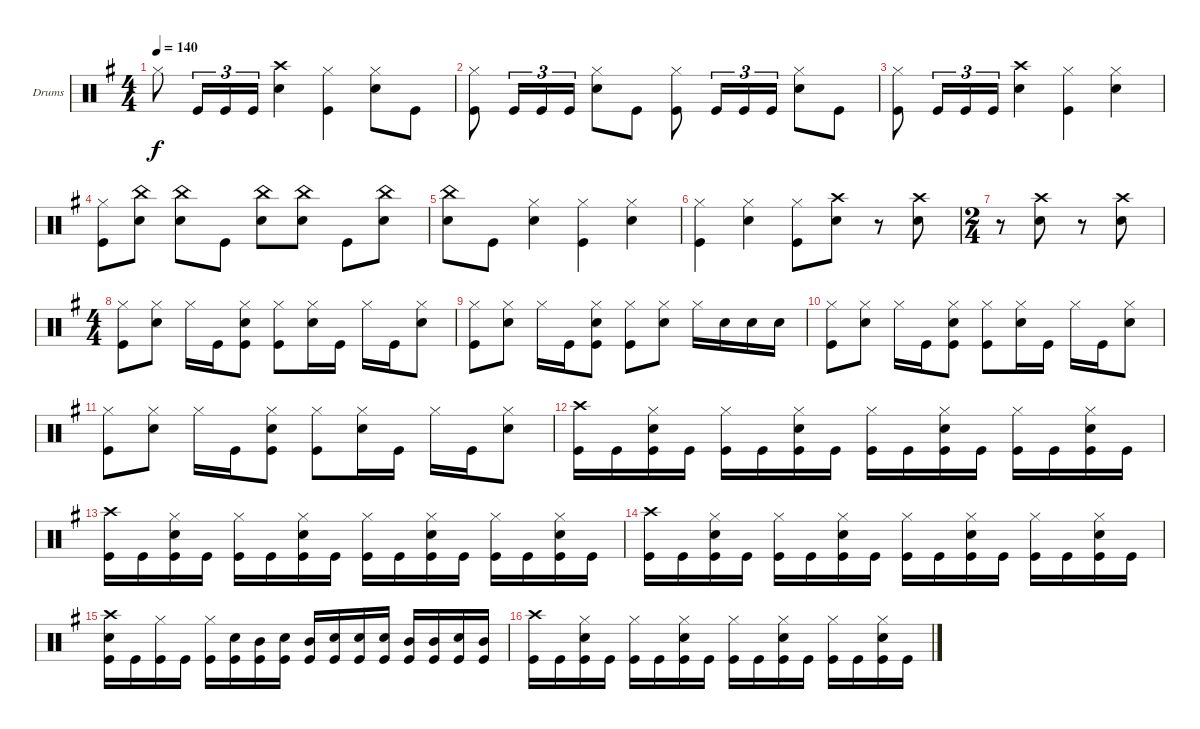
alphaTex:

\bracketExtendMode groupsimilarinstruments
\firstSystemTrackNameOrientation horizontal
\otherSystemsTrackNameOrientation horizontal
\track ("Drumkit" "Drums") {instrument percussion}
\staff {score}
\articulation defaults
\ts (4 4)
\tempo 140
\clef neutral
\scale
1.04288
\ks g "Hi-Hat (closed)".8{dy f} "Kick (hit)".16{tu (3 2)} "Kick (hit)".16{tu (3 2)} "Kick (hit)".16{tu (3 2)}
("Snare (hit) 2" "Crash high (hit)").4 ("Hi-Hat (closed)" "Kick (hit)").4 ("Snare (hit) 2" "Hi-Hat (closed)").8 "Kick (hit)".8 |
\scale
0.957125 ("Kick (hit)" "Hi-Hat (closed)").8 "Kick (hit)".16{tu (3 2)} "Kick (hit)".16{tu (3 2)} "Kick (hit)".16{tu (3 2)} ("Snare (hit) 2" "Hi-Hat (closed)").8 "Kick (hit)".8 ("Kick (hit)" "Hi-Hat (closed)").8 "Kick (hit)".16{tu (3 2)} "Kick (hit)".16{tu (3 2)} "Kick (hit)".16{tu (3 2)} ("Snare (hit) 2" "Hi-Hat (closed)").8 "Kick (hit)".8 |
\scale
1.04288 ("Hi-Hat (closed)" "Kick (hit)").8 "Kick (hit)".16{tu (3 2)} "Kick (hit)".16{tu (3 2)} "Kick (hit)".16{tu (3 2)} ("Snare (hit) 2" "Crash high (hit)").4 ("Kick (hit)" "Hi-Hat (closed)").4 ("Hi-Hat (closed)" "Snare (hit) 2").4 |
\scale
0.957125 ("Hi-Hat (closed)" "Kick (hit)").8 ("China (hit)" "Snare (hit) 2").8 ("Snare (hit) 2" "China (hit)").8 "Kick (hit)".8 ("Snare (hit) 2" "China (hit)").8 ("Snare (hit) 2" "China (hit)").8 "Kick (hit)".8 ("Snare (hit) 2" "China (hit)").8 |
\scale
1.04288 ("China (hit)" "Snare (hit) 2").8 "Kick (hit)".8 ("Snare (hit) 2" "Hi-Hat (closed)").4 ("Hi-Hat (closed)" "Kick (hit)").4 ("Snare (hit) 2" "Hi-Hat (closed)").4 |
\scale
0.957125 ("Kick (hit)" "Hi-Hat (closed)").4 ("Hi-Hat (closed)" "Snare (hit) 2").4 ("Hi-Hat (closed)" "Kick (hit)").8 ("Crash high (hit)" "Snare (hit) 2").8 r.8 ("Snare (hit) 2" "Crash high (hit)").8 |
\ts (2 4)
\scale
1.07314 r.8 ("Crash high (hit)" "Snare (hit) 2").8 r.8 ("Crash high (hit)" "Snare (hit) 2").8 |
\ts (4 4)
\scale
0.92686 ("Hi-Hat (closed)" "Kick (hit)").8 ("Snare (hit) 2" "Hi-Hat (closed)").8 "Hi-Hat (closed)".16 "Kick (hit)".16 ("Snare (hit) 2" "Hi-Hat (closed)" "Kick (hit)").8 ("Hi-Hat (closed)" "Kick (hit)").8 ("Snare (hit) 2" "Hi-Hat (closed)").16 "Kick (hit)".16 "Hi-Hat (closed)".16 "Kick (hit)".16 ("Snare (hit) 2" "Hi-Hat (closed)").8 |
\scale
1.04288 ("Kick (hit)" "Hi-Hat (closed)").8 ("Snare (hit) 2" "Hi-Hat (closed)").8 "Hi-Hat (closed)".16 "Kick (hit)".16 ("Kick (hit)" "Snare (hit) 2" "Hi-Hat (closed)").8 ("Hi-Hat (closed)" "Kick (hit)").8 ("Snare (hit) 2" "Hi-Hat (closed)").8 "Hi-Hat (closed)".16 "Snare (hit) 2".16 "Snare (hit) 2".16 "Snare (hit) 2".16 |
\scale
0.957125 ("Kick (hit)" "Hi-Hat (closed)").8 ("Snare (hit) 2" "Hi-Hat (closed)").8 "Hi-Hat (closed)".16 "Kick (hit)".16 ("Kick (hit)" "Snare (hit) 2" "Hi-Hat (closed)").8 ("Kick (hit)" "Hi-Hat (closed)").8 ("Snare (hit) 2" "Hi-Hat (closed)").16 "Kick (hit)".16 "Hi-Hat (closed)".16 "Kick (hit)".16 ("Hi-Hat (closed)" "Snare (hit) 2").8 |
\scale
1.04288 ("Kick (hit)" "Hi-Hat (closed)").8 ("Snare (hit) 2" "Hi-Hat (closed)").8 "Hi-Hat (closed)".16 "Kick (hit)".16 ("Kick (hit)" "Snare (hit) 2" "Hi-Hat (closed)").8 ("Kick (hit)" "Hi-Hat (closed)").8 ("Snare (hit) 2" "Hi-Hat (closed)").16 "Kick (hit)".16 "Hi-Hat (closed)".16 "Kick (hit)".16 ("Hi-Hat (closed)" "Snare (hit) 2").8 |
\scale
0.957125 ("Crash high (hit)" "Kick (hit)").16 "Kick (hit)".16 ("Snare (hit) 2" "Hi-Hat (closed)" "Kick (hit)").16 "Kick (hit)".16 ("Hi-Hat (closed)" "Kick (hit)").16 "Kick (hit)".16 ("Snare (hit) 2" "Hi-Hat (closed)" "Kick (hit)").16 "Kick (hit)".16 ("Hi-Hat (closed)" "Kick (hit)").16 "Kick (hit)".16 ("Snare (hit) 2" "Hi-Hat (closed)" "Kick (hit)").16 "Kick (hit)".16 ("Hi-Hat (closed)" "Kick (hit)").16 "Kick (hit)".16 ("Snare (hit) 2" "Hi-Hat (closed)" "Kick (hit)").16 "Kick (hit)".16 |
\scale
1.04288 ("Crash high (hit)" "Kick (hit)").16 "Kick (hit)".16 ("Snare (hit) 2" "Hi-Hat (closed)" "Kick (hit)").16 "Kick (hit)".16 ("Hi-Hat (closed)" "Kick (hit)").16 "Kick (hit)".16 ("Snare (hit) 2" "Hi-Hat (closed)" "Kick (hit)").16 "Kick (hit)".16 ("Hi-Hat (closed)" "Kick (hit)").16 "Kick (hit)".16 ("Snare (hit) 2" "Hi-Hat (closed)" "Kick (hit)").16 "Kick (hit)".16 ("Hi-Hat (closed)" "Kick (hit)").16 "Kick (hit)".16 ("Snare (hit) 2" "Hi-Hat (closed)" "Kick (hit)").16 "Kick (hit)".16 |
\scale
0.957125 ("Crash high (hit)" "Kick (hit)").16 "Kick (hit)".16 ("Snare (hit) 2" "Hi-Hat (closed)" "Kick (hit)").16 "Kick (hit)".16 ("Hi-Hat (closed)" "Kick (hit)").16 "Kick (hit)".16 ("Snare (hit) 2" "Hi-Hat (closed)" "Kick (hit)").16 "Kick (hit)".16 ("Hi-Hat (closed)" "Kick (hit)").16 "Kick (hit)".16 ("Snare (hit) 2" "Hi-Hat (closed)" "Kick (hit)").16 "Kick (hit)".16 ("Hi-Hat (closed)" "Kick (hit)").16 "Kick (hit)".16 ("Snare (hit) 2" "Hi-Hat (closed)" "Kick (hit)").16 "Kick (hit)".16 |
\scale
1.04288 ("Snare (hit) 2" "Crash high (hit)" "Kick (hit)").16 "Kick (hit)".16 ("Hi-Hat (closed)" "Kick (hit)").16 "Kick (hit)".16 ("Hi-Hat (closed)" "Kick (hit)").16 ("Snare (hit) 2" "Kick (hit)").16 ("Mid Tom (hit)" "Kick (hit)").16 ("Snare (hit) 2" "Kick (hit)").16 ("Mid Tom (hit)" "Kick (hit)").16 ("Snare (hit) 2" "Kick (hit)").16 ("Snare (hit) 2" "Kick (hit)").16 ("Snare (hit) 2" "Kick (hit)").16 ("Mid Tom (hit)" "Kick (hit)").16 ("Mid Tom (hit)" "Kick (hit)").16 ("Snare (hit) 2" "Kick (hit)").16 ("Mid Tom (hit)" "Kick (hit)").16 |
\scale
0.957125 ("Crash high (hit)" "Kick (hit)").16 "Kick (hit)".16 ("Snare (hit) 2" "Hi-Hat (closed)" "Kick (hit)").16 "Kick (hit)".16 ("Hi-Hat (closed)" "Kick (hit)").16 "Kick (hit)".16 ("Snare (hit) 2" "Hi-Hat (closed)" "Kick (hit)").16 "Kick (hit)".16 ("Hi-Hat (closed)" "Kick (hit)").16 "Kick (hit)".16 ("Snare (hit) 2" "Hi-Hat (closed)" "Kick (hit)").16 "Kick (hit)".16 ("Hi-Hat (closed)" "Kick (hit)").16 "Kick (hit)".16 ("Snare (hit) 2" "Hi-Hat (closed)" "Kick (hit)").16 "Kick (hit)".16
